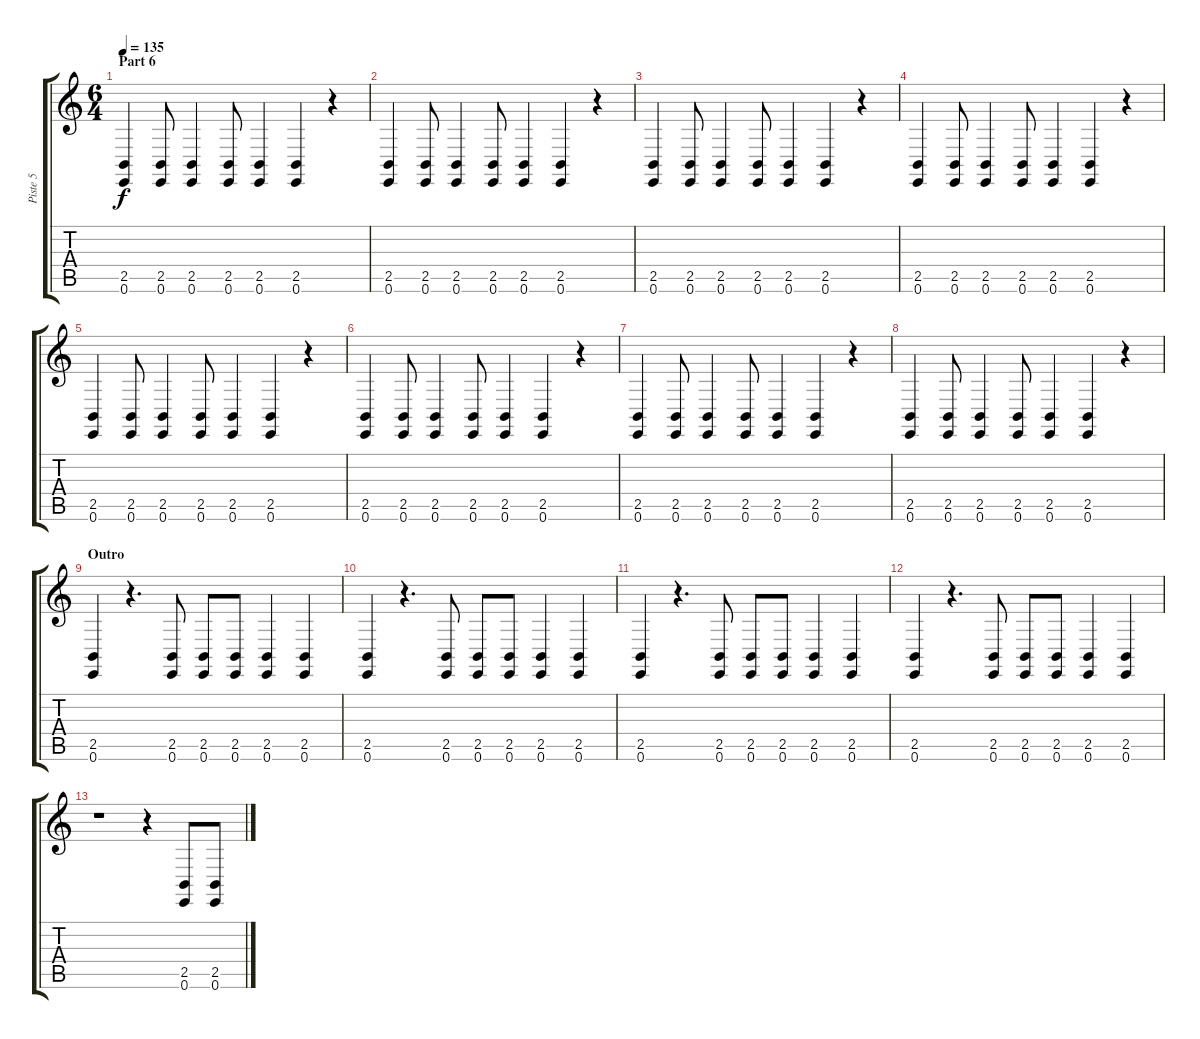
\track ("Piste 5" "Piste 5") {instrument timpani}
\staff {score tabs}
\tuning (E4 B3 G3 D3 A2 E2) {hide}
\ts (6 4)
\section ("" "Part 6")
\tempo 135
\clef g2
\ks c
(2.5 0.6).4{dy f} (2.5 0.6).8 (2.5 0.6).4 (2.5 0.6).8 (2.5 0.6).4 (2.5 0.6).4 r.4 |
(2.5 0.6).4 (2.5 0.6).8 (2.5 0.6).4 (2.5 0.6).8 (2.5 0.6).4 (2.5 0.6).4 r.4 |
(2.5 0.6).4 (2.5 0.6).8 (2.5 0.6).4 (2.5 0.6).8 (2.5 0.6).4 (2.5 0.6).4 r.4 |
(2.5 0.6).4 (2.5 0.6).8 (2.5 0.6).4 (2.5 0.6).8 (2.5 0.6).4 (2.5 0.6).4 r.4 |
(2.5 0.6).4 (2.5 0.6).8 (2.5 0.6).4 (2.5 0.6).8 (2.5 0.6).4 (2.5 0.6).4 r.4 |
(2.5 0.6).4 (2.5 0.6).8 (2.5 0.6).4 (2.5 0.6).8 (2.5 0.6).4 (2.5 0.6).4 r.4 |
(2.5 0.6).4 (2.5 0.6).8 (2.5 0.6).4 (2.5 0.6).8 (2.5 0.6).4 (2.5 0.6).4 r.4 |
(2.5 0.6).4 (2.5 0.6).8 (2.5 0.6).4 (2.5 0.6).8 (2.5 0.6).4 (2.5 0.6).4 r.4 |
\section ("" "Outro")
(2.5 0.6).4 r.4{d} (2.5 0.6).8 (2.5 0.6).8 (2.5 0.6).8 (2.5 0.6).4 (2.5 0.6).4 |
(2.5 0.6).4 r.4{d} (2.5 0.6).8 (2.5 0.6).8 (2.5 0.6).8 (2.5 0.6).4 (2.5 0.6).4 |
(2.5 0.6).4 r.4{d} (2.5 0.6).8 (2.5 0.6).8 (2.5 0.6).8 (2.5 0.6).4 (2.5 0.6).4 |
(2.5 0.6).4 r.4{d} (2.5 0.6).8 (2.5 0.6).8 (2.5 0.6).8 (2.5 0.6).4 (2.5 0.6).4 |
r.1 r.4 (2.5 0.6).8 (2.5 0.6).8
